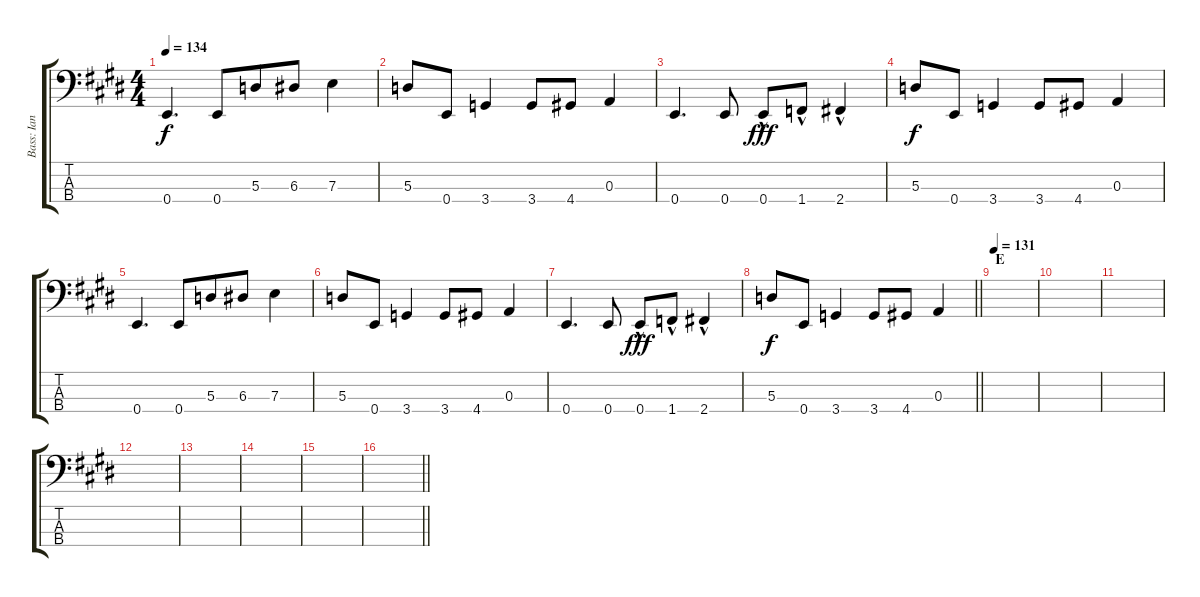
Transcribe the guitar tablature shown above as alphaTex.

\track ("Bass: Ian" "Bass: Ian") {instrument electricbassfinger}
\staff {score tabs}
\tuning (G2 D2 A1 E1) {hide}
\ts (4 4)
\tempo 134
\clef f4
\ks e
0.4.4{d dy f} 0.4.8{beam merge} 5.3.8 6.3.8 7.3.4 |
5.3.8 0.4.8 3.4.4 3.4.8 4.4.8 0.3.4 |
0.4.4{d} 0.4.8 0.4{hac}.8{dy fff} 1.4{hac}.8 2.4{hac}.4 |
5.3.8{dy f} 0.4.8 3.4.4 3.4.8 4.4.8 0.3.4 |
0.4.4{d} 0.4.8{beam merge} 5.3.8 6.3.8 7.3.4 |
5.3.8 0.4.8 3.4.4 3.4.8 4.4.8 0.3.4 |
0.4.4{d} 0.4.8 0.4{hac}.8{dy fff} 1.4{hac}.8 2.4{hac}.4 |
\barLineRight lightlight
5.3.8{dy f} 0.4.8 3.4.4 3.4.8 4.4.8 0.3.4 |
\section ("" "E")
\tempo 131
|
|
|
|
|
|
|
\barLineRight lightlight
